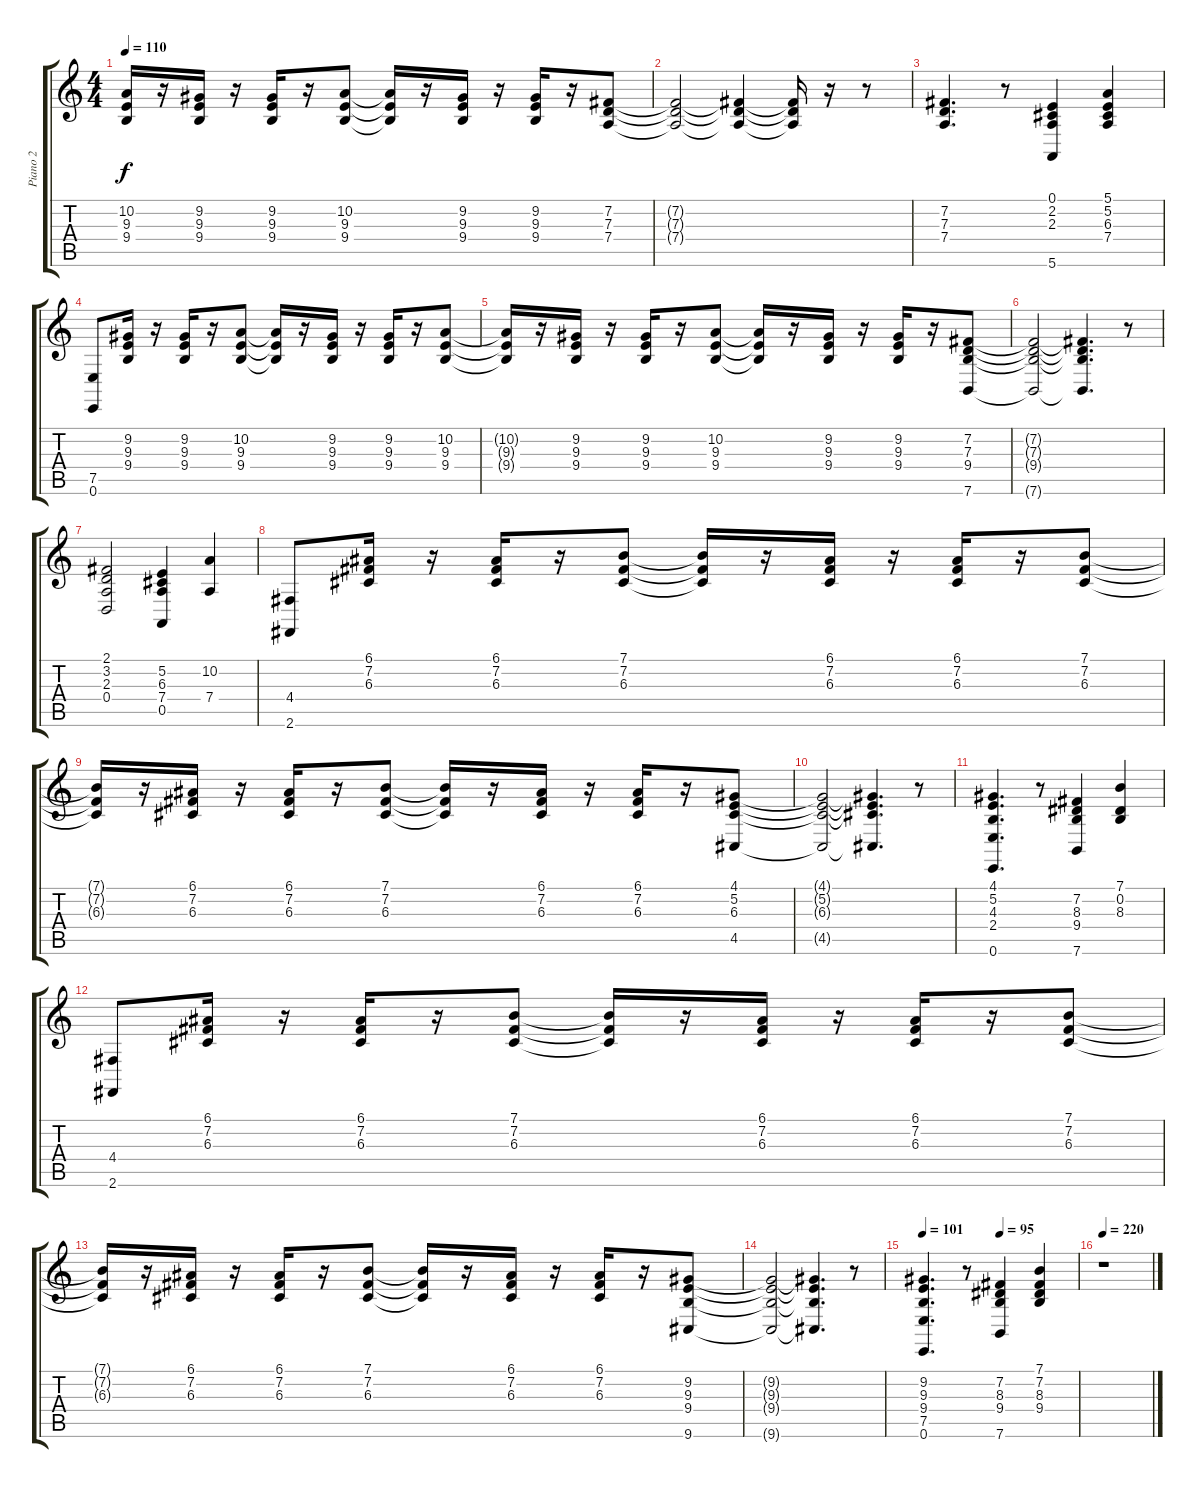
\track ("Piano 2" "Piano 2") {instrument acousticgrandpiano}
\staff {score tabs}
\tuning (E4 B3 G3 D3 A2 E2) {hide}
\ts (4 4)
\tempo 110
\clef g2
\ks c
(10.2{t} 9.3{t} 9.4{t}).16{dy f} r.16 (9.2 9.3 9.4).16 r.16 (9.2 9.3 9.4).16 r.16 (10.2 9.3 9.4).8 (10.2{t} 9.3{t} 9.4{t}).16 r.16 (9.2 9.3 9.4).16 r.16 (9.2 9.3 9.4).16 r.16 (7.2 7.3 7.4).8 |
(7.2{t} 7.3{t} 7.4{t}).2 (7.2{t} 7.3{t} 7.4{t}).4 (7.2{t} 7.3{t} 7.4{t}).16 r.16 r.8 |
(7.2 7.3 7.4).4{d} r.8 (0.1 2.2 2.3 5.6).4 (5.1 5.2 6.3 7.4).4 |
(7.5 0.6).8 (9.2 9.3 9.4).16 r.16 (9.2 9.3 9.4).16 r.16 (10.2 9.3 9.4).8 (10.2{t} 9.3{t} 9.4{t}).16 r.16 (9.2 9.3 9.4).16 r.16 (9.2 9.3 9.4).16 r.16 (10.2 9.3 9.4).8 |
(10.2{t} 9.3{t} 9.4{t}).16 r.16 (9.2 9.3 9.4).16 r.16 (9.2 9.3 9.4).16 r.16 (10.2 9.3 9.4).8 (10.2{t} 9.3{t} 9.4{t}).16 r.16 (9.2 9.3 9.4).16 r.16 (9.2 9.3 9.4).16 r.16 (7.2 7.3 9.4 7.6).8 |
(7.2{t} 7.3{t} 9.4{t} 7.6{t}).2 (7.2{t} 7.3{t} 9.4{t} 7.6{t}).4{d} r.8 |
(2.1 3.2 2.3 0.4).2 (5.2 6.3 7.4 0.5).4 (10.2 7.4).4 |
(4.4 2.6).8 (6.1 7.2 6.3).16 r.16 (6.1 7.2 6.3).16 r.16 (7.1 7.2 6.3).8 (7.1{t} 7.2{t} 6.3{t}).16 r.16 (6.1 7.2 6.3).16 r.16 (6.1 7.2 6.3).16 r.16 (7.1 7.2 6.3).8 |
(7.1{t} 7.2{t} 6.3{t}).16 r.16 (6.1 7.2 6.3).16 r.16 (6.1 7.2 6.3).16 r.16 (7.1 7.2 6.3).8 (7.1{t} 7.2{t} 6.3{t}).16 r.16 (6.1 7.2 6.3).16 r.16 (6.1 7.2 6.3).16 r.16 (4.1 5.2 6.3 4.5).8 |
(4.1{t} 5.2{t} 6.3{t} 4.5{t}).2 (4.1{t} 5.2{t} 6.3{t} 4.5{t}).4{d} r.8 |
(4.1 5.2 4.3 2.4 0.6).4{d} r.8 (7.2 8.3 9.4 7.6).4 (7.1 0.2 8.3).4 |
(4.4 2.6).8 (6.1 7.2 6.3).16 r.16 (6.1 7.2 6.3).16 r.16 (7.1 7.2 6.3).8 (7.1{t} 7.2{t} 6.3{t}).16 r.16 (6.1 7.2 6.3).16 r.16 (6.1 7.2 6.3).16 r.16 (7.1 7.2 6.3).8 |
(7.1{t} 7.2{t} 6.3{t}).16 r.16 (6.1 7.2 6.3).16 r.16 (6.1 7.2 6.3).16 r.16 (7.1 7.2 6.3).8 (7.1{t} 7.2{t} 6.3{t}).16 r.16 (6.1 7.2 6.3).16 r.16 (6.1 7.2 6.3).16 r.16 (9.2 9.3 9.4 9.6).8 |
(9.2{t} 9.3{t} 9.4{t} 9.6{t}).2 (9.2{t} 9.3{t} 9.4{t} 9.6{t}).4{d} r.8 |
\tempo 90
\tempo 101
\tempo (95 0.5)
(9.2 9.3 9.4 7.5 0.6).4{d} r.8 (7.2 8.3 9.4 7.6).4 (7.1 7.2 8.3 9.4).4 |
\tempo 220
r.1
